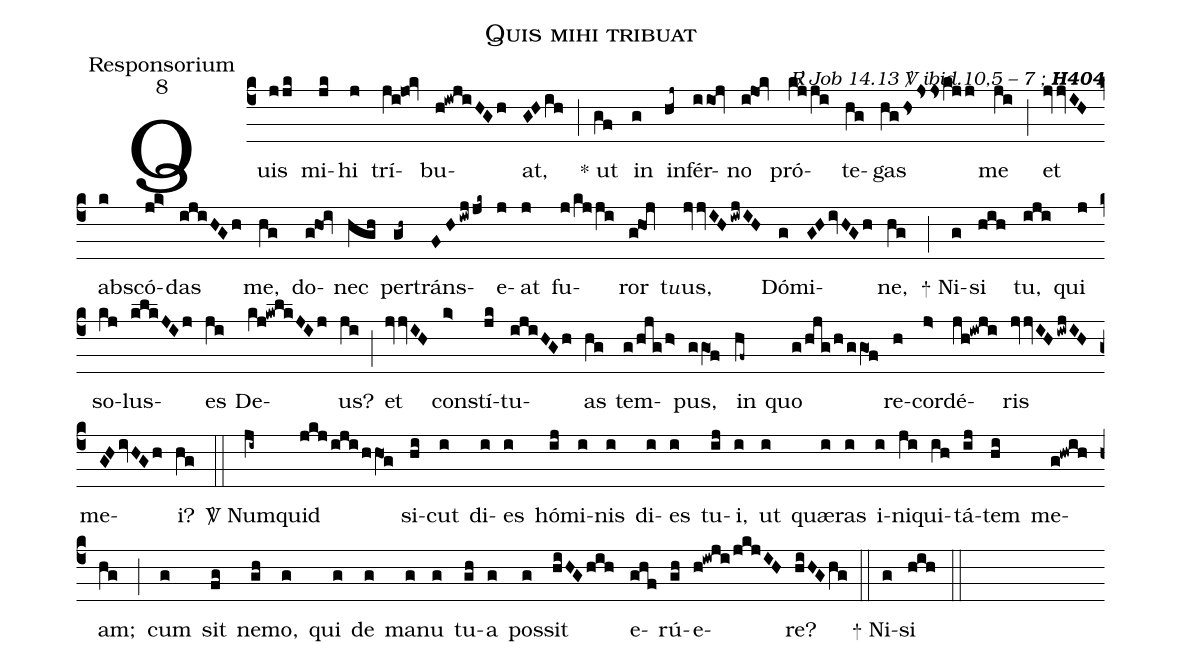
name:Quis mihi tribuat ;
office-part:Responsorium;
mode:8;
commentary:{\itshape\mdseries \Rbar\  Job 14.13 \Vbar\  ibid.10,5 -- 7 ;\/} {\bfseries H404};
%%
(c4) Quis(jjk) mi(jk)hi(j) trí(ji!jo0!kv)bu(h!iwjiHGh)at,(GHih) (;)
<sp>*</sp> ut(gf) in(g) in(hj~)fér(iio1!jv)no(i!jo1!kv) pró(kjji)te(hg)gas(hg/hsjsskjj) me(ji) (;)
et(jvvIH) ab(k)scó(j!k>)das(ijiHGh) me,(hg) do(g!ho1!iv)nec(hgh) per(gh~)tráns(FHiwjjk~)e(j)at(j) fu(j/kjji)ror(g!ho1j) t<e>u</e>us,(jvvIHiwjIH) Dó(g)mi(GHivHGh)ne,(hg) (;)
<sp>+</sp> Ni(g)si(hih) tu,(iji) qui(j) so(kj)lus(klkJIj)es(ji) De(kj!kwlkJIj)us?(ji) (;)
et(jvvIH) con(k>)stí(jk)tu(ijiHGh)as(hg) tem(g/hjg/h>)pus,(ggO1f) in(hf~) quo(g/hjg/h/ggO1f) re(h)cor(j>)dé(jh!iwji)ris(jvvIHiwjIH) me(GHivHGh)i?(hg) (::)
<sp>V/</sp> Num(ji~)quid(jkj/iji/hhO1g) si(hi)cut(i) di(i)es(i) hó(ij)mi(i)nis(i) di(i)es(i) tu(ij)i,(i) ut(i) quæ(i)ras(i) i(i)ni(ji)qui(ih)tá(ij)tem(hi) me(g!hwih)am;(hg) (;)
cum(g) sit(fg) ne(gh)mo,(g) qui(g) de(g) ma(g)nu(g) tu(gh)a(g) pos(g)sit(hiHGhih) e(ghf)rú(gh)e(h!iwji/jkjIH)re?(hiHGhg) (::)
<sp>+</sp> Ni(g)si(hih) (::)
